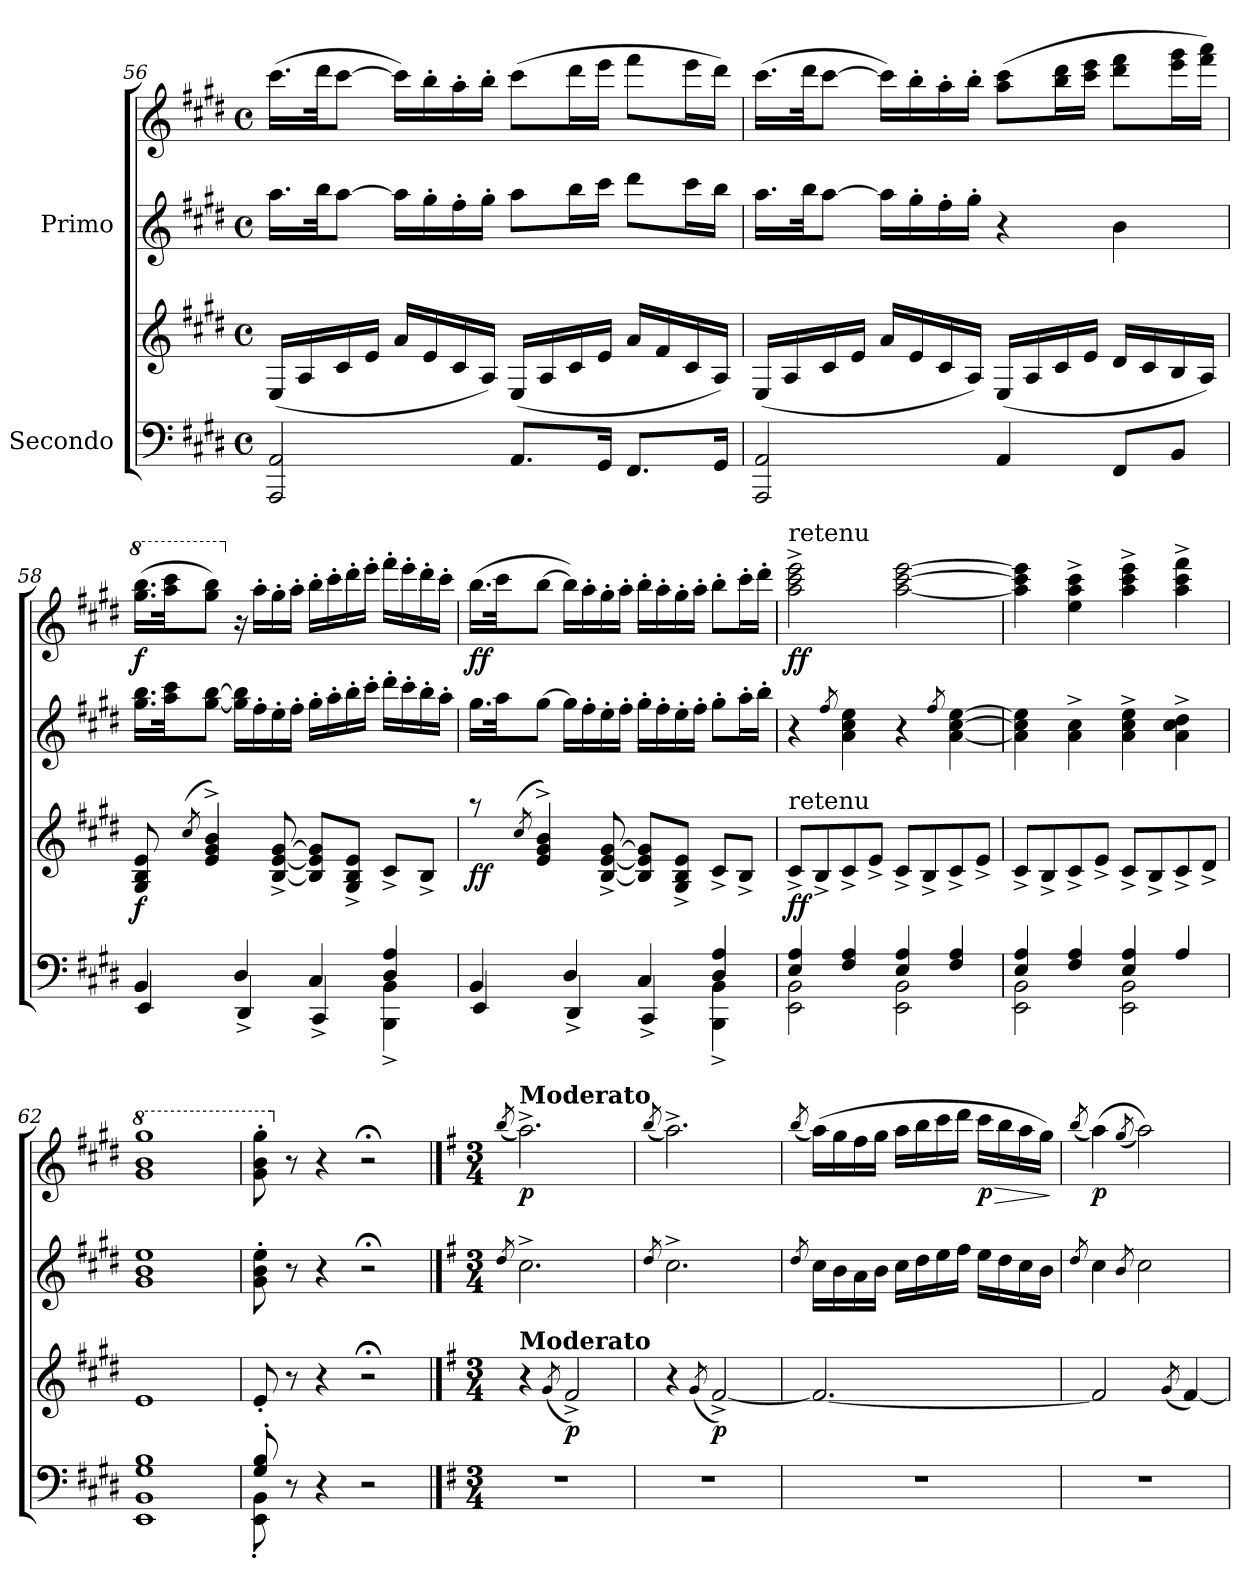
**kern	**kern	**dynam	**kern	**kern	**dynam
*part2	*part2	*part2	*part1	*part1	*part1
*staff4	*staff3	*staff3/4	*staff2	*staff1	*staff1/2
*I"Secondo	*	*	*I"Primo	*	*
!!LO:LB:g=z
*clefF4	*clefG2	*	*clefG2	*clefG2	*
*k[f#c#g#d#]	*k[f#c#g#d#]	*	*k[f#c#g#d#]	*k[f#c#g#d#]	*
*M4/4	*M4/4	*	*M4/4	*M4/4	*
*met(c)	*met(c)	*	*met(c)	*met(c)	*
=56	=56	=56	=56	=56	=56
2AAA/ 2AA/	(<16E/LL	.	16.aa\LL	(>16.ccc#\LL	.
.	16A/	.	.	.	.
.	.	.	32bb\JK	32ddd#\JK	.
.	16c#/	.	[8aa\J	[8ccc#\J	.
.	16e/JJ	.	.	.	.
.	16a/LL	.	16aa\LL]	16ccc#\LL])	.
.	16e/	.	16gg#'\	16bb'\	.
.	16c#/	.	16ff#'\	16aa'\	.
.	16A/JJ)	.	16gg#'\JJ	16bb'\JJ	.
8.AA/L	(<16E/LL	.	8aa\L	(>8ccc#\L	.
.	16A/	.	.	.	.
.	16c#/	.	16bb\L	16ddd#\L	.
16GG#/Jk	16e/JJ	.	16ccc#\JJ	16eee\JJ	.
8.FF#/L	16a/LL	.	8ddd#\L	8fff#\L	.
.	16f#/	.	.	.	.
.	16c#/	.	16ccc#\L	16eee\L	.
16GG#/Jk	16A/JJ)	.	16bb\JJ	16ddd#\JJ)	.
=57	=57	=57	=57	=57	=57
2AAA/ 2AA/	(<16E/LL	.	16.aa\LL	(>16.ccc#\LL	.
.	16A/	.	.	.	.
.	.	.	32bb\JK	32ddd#\JK	.
.	16c#/	.	[8aa\J	[8ccc#\J	.
.	16e/JJ	.	.	.	.
.	16a/LL	.	16aa\LL]	16ccc#\LL])	.
.	16e/	.	16gg#'\	16bb'\	.
.	16c#/	.	16ff#'\	16aa'\	.
.	16A/JJ)	.	16gg#'\JJ	16bb'\JJ	.
4AA/	(<16E/LL	.	4r	(>8aa\ 8ccc#\L	.
.	16A/	.	.	.	.
.	16c#/	.	.	16bb\ 16ddd#\L	.
.	16e/JJ	.	.	16ccc#\ 16eee\JJ	.
8FF#/L	16d#/LL	.	4b\	8ddd#\ 8fff#\L	.
.	16c#/	.	.	.	.
8BB/J	16B/	.	.	16eee\ 16ggg#\L	.
.	16A/JJ)	.	.	16fff#\ 16aaa\JJ)	.
!!LO:PB:g=z
=58	=58	=58	=58	=58	=58
*^	*^	*	*	*	*
*	*	*	*	*	*	*8va	*
!	!	!	!	!LO:DY:b	!	!	!LO:DY:b
4BB/	4EE/	8G#/ 8B/ 8e/	16.ryy	f	16.gg#\ 16.bb\LL	(>16.ggg#\ 16.bbb\LL	f
.	.	.	32cc#!yy	.	32aa\ 32ccc#\JK	32aaa\ 32cccc#\JK	.
.	.	(<8qcc#/	.	.	.	.	.
.	.	4e/^ 4g#/^ 4b/^)	4eyy 4g#yy 4byy	.	[8gg#\ [8bb\J	8ggg#\ 8bbb\J)	.
*	*	*	*	*	*	*X8va	*
4D#/	4DD#^/	.	.	.	16gg#\] 16bb\]LL	16r	.
.	.	.	.	.	16ff#'\	16aa'\LL	.
.	.	[8B/^ [8e/^ [8g#/^	8ryy	.	16ee'\	16gg#'\	.
.	.	.	.	.	16ff#'\JJ	16aa'\JJ	.
4C#/	4CC#^/	8B/] 8e/] 8g#/]L	2ryy	.	16gg#'\LL	16bb'\LL	.
.	.	.	.	.	16aa'\	16ccc#'\	.
.	.	8G#/^ 8B/^ 8e/^J	.	.	16bb'\	16ddd#'\	.
.	.	.	.	.	16ccc#'\JJ	16eee'\JJ	.
4D#/ 4A/	4BBB\^ 4BB\^	8c#^/L	.	.	16ddd#'\LL	16fff#'\LL	.
.	.	.	.	.	16ccc#'\	16eee'\	.
.	.	8B^/J	.	.	16bb'\	16ddd#'\	.
.	.	.	.	.	16aa'\JJ	16ccc#'\JJ	.
=59	=59	=59	=59	=59	=59	=59	=59
!	!	!	!	!LO:DY:b	!	!	!LO:DY:b
4BB/	4EE/	8r	16.rffyy	ff	16.gg#\LL	(>16.bb\LL	ff
.	.	.	32cc#!yy	.	32aa\JK	32ccc#\JK	.
.	.	(<8qcc#/	.	.	.	.	.
.	.	4e/^ 4g#/^ 4b/^)	4eyy 4g#yy 4byy	.	[8gg#\J	[8bb\J	.
4D#/	4DD#^/	.	.	.	16gg#\LL]	16bb\LL])	.
.	.	.	.	.	16ff#'\	16aa'\	.
.	.	[8B/^ [8e/^ [8g#/^	8ryy	.	16ee'\	16gg#'\	.
.	.	.	.	.	16ff#'\JJ	16aa'\JJ	.
4C#/	4CC#^/	8B/] 8e/] 8g#/]L	2ryy	.	16gg#'\LL	16bb'\LL	.
.	.	.	.	.	16ff#'\	16aa'\	.
.	.	8G#/^ 8B/^ 8e/^J	.	.	16ee'\	16gg#'\	.
.	.	.	.	.	16ff#'\JJ	16aa'\JJ	.
4D#/ 4A/	4BBB\^ 4BB\^	8c#^/L	.	.	8gg#'\L	8bb'\L	.
.	.	8B^/J	.	.	16aa'\L	16ccc#'\L	.
.	.	.	.	.	16bb'\JJ	16ddd#'\JJ	.
*	*	*v	*v	*	*	*	*
=60	=60	=60	=60	=60	=60	=60
*	*	*	*	*	*MM90	*
!	!	!	!	!	!LO:TX:a:t=retenu	!
!	!	!LO:TX:a:t=retenu	!	!	!	!
!	!	!	!LO:DY:a=2	!	!	!LO:DY:b
4E/ 4A/	2EE\ 2BB\	8c#^/L	ff	4r	2aa\^ 2ccc#\^ 2eee\^	ff
.	.	8B^/	.	.	.	.
.	.	.	.	8qff#/	.	.
4F#/ 4A/	.	8c#^/	.	4a\ 4cc#\ 4ee\	.	.
.	.	8e^/J	.	.	.	.
*	*	*	*	*	*MM88	*
4E/ 4A/	2EE\ 2BB\	8c#^/L	.	4r	[2aa\ [2ccc#\ [2eee\	.
.	.	8B^/	.	.	.	.
.	.	.	.	8qff#/	.	.
4F#/ 4A/	.	8c#^/	.	[4a\ [4cc#\ [4ee\	.	.
.	.	8e^/J	.	.	.	.
=61	=61	=61	=61	=61	=61	=61
*	*	*	*	*	*MM84	*
*	*	*	*	*	*^	*
4E/ 4A/	2EE\ 2BB\	8c#^/L	.	4a\] 4cc#\] 4ee\]	4aa\] 4ccc#\] 4eee\]	2..ryy	.
.	.	8B^/	.	.	.	.	.
4F#/ 4A/	.	8c#^/	.	4a\^ 4cc#\^	4ee\^ 4aa\^ 4ccc#\^	.	.
.	.	8e^/J	.	.	.	.	.
*	*	*	*	*	*MM80	*	*
4E/ 4A/	2EE\ 2BB\	8c#^/L	.	4a\^ 4cc#\^ 4ee\^	4aa\^ 4ccc#\^ 4eee\^	.	.
.	.	8B^/	.	.	.	.	.
*	*	*	*	*	*MM76	*	*
4A/	.	8c#^/	.	4a\^ 4cc#\^ 4dd#\^	4aa\^ 4ccc#\^ 4fff#\^	.	.
*	*	*	*	*	*MM72	*	*
.	.	8d#^/J	.	.	.	8ryy	.
*v	*v	*	*	*	*v	*v	*
=62	=62	=62	=62	=62	=62
*	*	*	*	*8va	*
1EE 1BB 1G# 1B	1e	.	1g# 1b 1ee	1gg# 1bb 1ggg#	.
!!LO:LB:g=z
=63	=63	=63	=63	=63	=63
*^	*	*	*	*	*
8G#/' 8B/'	8EE\' 8BB\'	8e'/	.	8g#\' 8b\' 8ee\'	8gg#\' 8bb\' 8ggg#\'	.
*	*	*	*	*	*X8va	*
8r	8rAyy	8r	.	8r	8r	.
4r	4rAyy	4r	.	4r	4r	.
2r	2r;Ayy	2r;<	.	2r;<	2r;<	.
*v	*v	*	*	*	*	*
!!LO:PB:g=z
==64	==64	==64	==64	==64	==64
*k[f#]	*k[f#]	*	*k[f#]	*k[f#]	*
*M3/4	*M3/4	*	*M3/4	*M3/4	*
*	*	*	*	*MM92	*
.	.	.	8qdd/	(<8qbb/	.
!	!	!	!	!LO:TX:a:B:t=Moderato	!
!	!LO:TX:a:B:t=Moderato	!	!	!	!
!	!	!	!	!	!LO:DY:b
2.r	4r	.	2.cc^\	2.aa^\)	p
.	(<8qg/	.	.	.	.
!	!	!LO:DY:b	!	!	!
.	2f#^/)	p	.	.	.
=65	=65	=65	=65	=65	=65
.	.	.	8qdd/	(<8qbb/	.
2.r	4r	.	2.cc^\	2.aa^\)	.
.	(<8qg/	.	.	.	.
!	!	!LO:DY:b	!	!	!
.	[2f#^/)	p	.	.	.
=66	=66	=66	=66	=66	=66
.	.	.	8qdd/	(<8qbb/	.
2.r	2.f#/_	.	16cc\LL	(>16aa\LL)	.
.	.	.	16b\	16gg\	.
.	.	.	16a\	16ff#\	.
.	.	.	16b\JJ	16gg\JJ	.
.	.	.	16cc\LL	16aa\LL	.
.	.	.	16dd\	16bb\	.
.	.	.	16ee\	16ccc\	.
.	.	.	16ff#\JJ	16ddd\JJ	.
!	!	!	!	!	!LO:HP:b
!	!	!	!	!	!LO:DY:n=1:b
.	.	.	16ee\LL	16ccc\LL	> p
.	.	.	16dd\	16bb\	.
.	.	.	16cc\	16aa\	.
.	.	.	16b\JJ	16gg\JJ)	.
.	.	.	.	.	]
=67	=67	=67	=67	=67	=67
.	.	.	8qdd/	(<8qbb/	.
!	!	!	!	!	!LO:DY:b
2.r	2f#/]	.	4cc\	(>4aa\)	p
.	.	.	8qb/	(<8qgg/	.
.	.	.	2cc\	2aa\))	.
.	(<8qg/	.	.	.	.
.	[4f#/)	.	.	.	.
=	=	=	=	=	=
*-	*-	*-	*-	*-	*-
